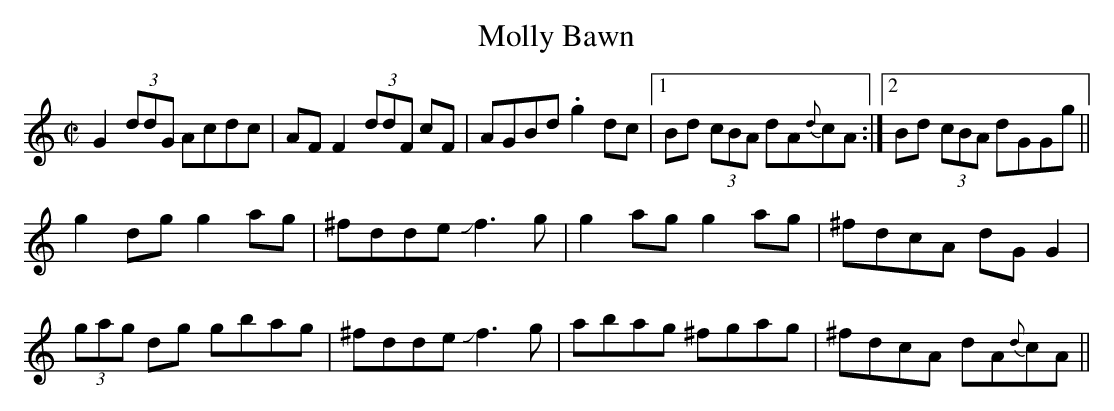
X:1
T:Molly Bawn
M:C|
K:Gmix
G2 (3ddG Acdc|AFF2 (3ddF cF|AGBd .g2dc|1 Bd (3cBA dA{d}cA:|2 Bd (3cBA dGGg||
g2dg g2ag|^fdde Jf3g|g2ag g2ag|^fdcA dGG2|
(3gag dg gbag|^fdde Jf3g|abag ^fgag|^fdcA dA{d}cA||
